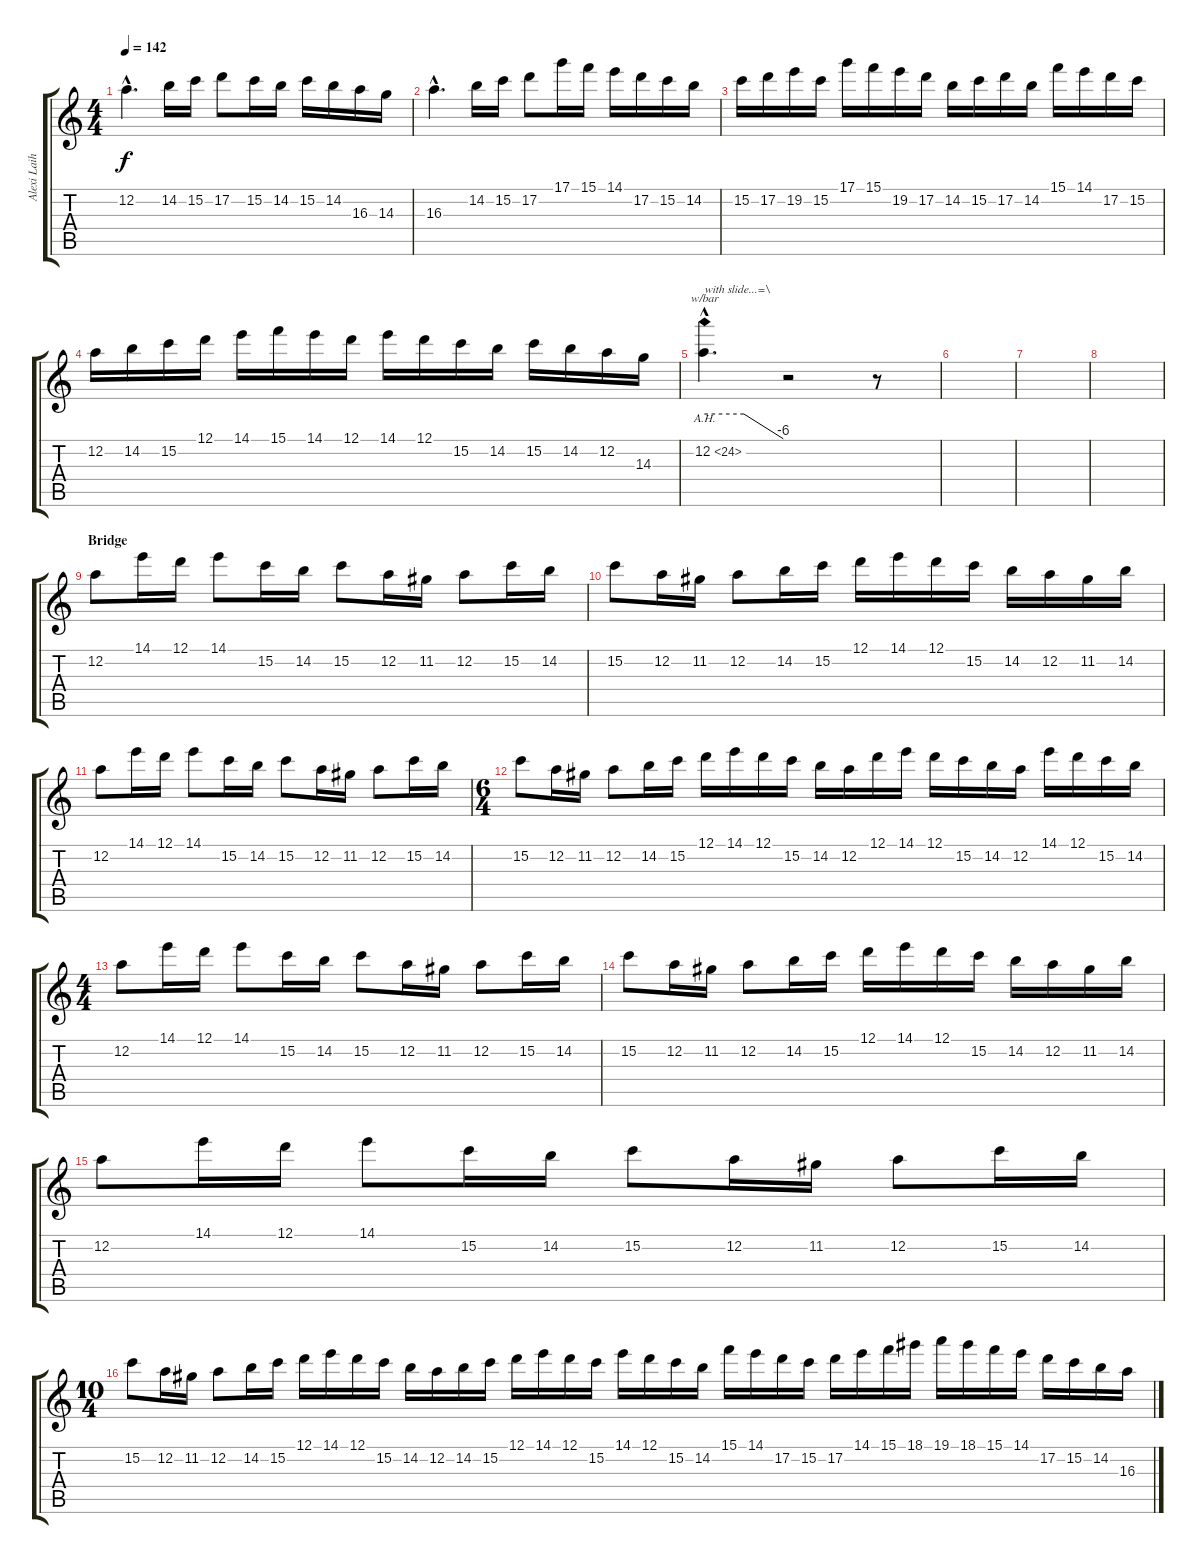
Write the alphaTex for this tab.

\track ("Alexi Laiho-lead" "Alexi Laih") {instrument overdrivenguitar}
\staff {score tabs}
\tuning (D4 A3 F3 C3 G2 D2) {hide}
\ts (4 4)
\tempo 142
\clef g2
\ks c
12.2{hac}.4{d dy f} 14.2.16 15.2.16 17.2.8 15.2.16 14.2.16 15.2.16 14.2.16 16.3.16 14.3.16 |
16.3{hac}.4{d} 14.2.16 15.2.16 17.2.8 17.1.16 15.1.16 14.1.16 17.2.16 15.2.16 14.2.16 |
15.2.16 17.2.16 19.2.16 15.2.16 17.1.16 15.1.16 19.2.16 17.2.16 14.2.16 15.2.16 17.2.16 14.2.16 15.1.16 14.1.16 17.2.16 15.2.16 |
12.2.16 14.2.16 15.2.16 12.1.16 14.1.16 15.1.16 14.1.16 12.1.16 14.1.16 12.1.16 15.2.16 14.2.16 15.2.16 14.2.16 12.2.16 14.3.16 |
12.2{ah 12 hac}.4{d tbe (custom default 0 0 30 0 60 -24) txt "with slide...=\\"} r.2 r.8 |
|
|
|
\section ("" "Bridge ")
12.2.8 14.1.16 12.1.16 14.1.8 15.2.16 14.2.16 15.2.8 12.2.16 11.2.16 12.2.8 15.2.16 14.2.16 |
15.2.8 12.2.16 11.2.16 12.2.8 14.2.16 15.2.16 12.1.16 14.1.16 12.1.16 15.2.16 14.2.16 12.2.16 11.2.16 14.2.16 |
12.2.8 14.1.16 12.1.16 14.1.8 15.2.16 14.2.16 15.2.8 12.2.16 11.2.16 12.2.8 15.2.16 14.2.16 |
\ts (6 4)
15.2.8 12.2.16 11.2.16 12.2.8 14.2.16 15.2.16 12.1.16 14.1.16 12.1.16 15.2.16 14.2.16 12.2.16 12.1.16 14.1.16 12.1.16 15.2.16 14.2.16 12.2.16 14.1.16 12.1.16 15.2.16 14.2.16 |
\ts (4 4)
12.2.8 14.1.16 12.1.16 14.1.8 15.2.16 14.2.16 15.2.8 12.2.16 11.2.16 12.2.8 15.2.16 14.2.16 |
15.2.8 12.2.16 11.2.16 12.2.8 14.2.16 15.2.16 12.1.16 14.1.16 12.1.16 15.2.16 14.2.16 12.2.16 11.2.16 14.2.16 |
12.2.8 14.1.16 12.1.16 14.1.8 15.2.16 14.2.16 15.2.8 12.2.16 11.2.16 12.2.8 15.2.16 14.2.16 |
\ts (10 4)
15.2.8 12.2.16 11.2.16 12.2.8 14.2.16 15.2.16 12.1.16 14.1.16 12.1.16 15.2.16 14.2.16 12.2.16 14.2.16 15.2.16 12.1.16 14.1.16 12.1.16 15.2.16 14.1.16 12.1.16 15.2.16 14.2.16 15.1.16 14.1.16 17.2.16 15.2.16 17.2.16 14.1.16 15.1.16 18.1.16 19.1.16 18.1.16 15.1.16 14.1.16 17.2.16 15.2.16 14.2.16 16.3.16
